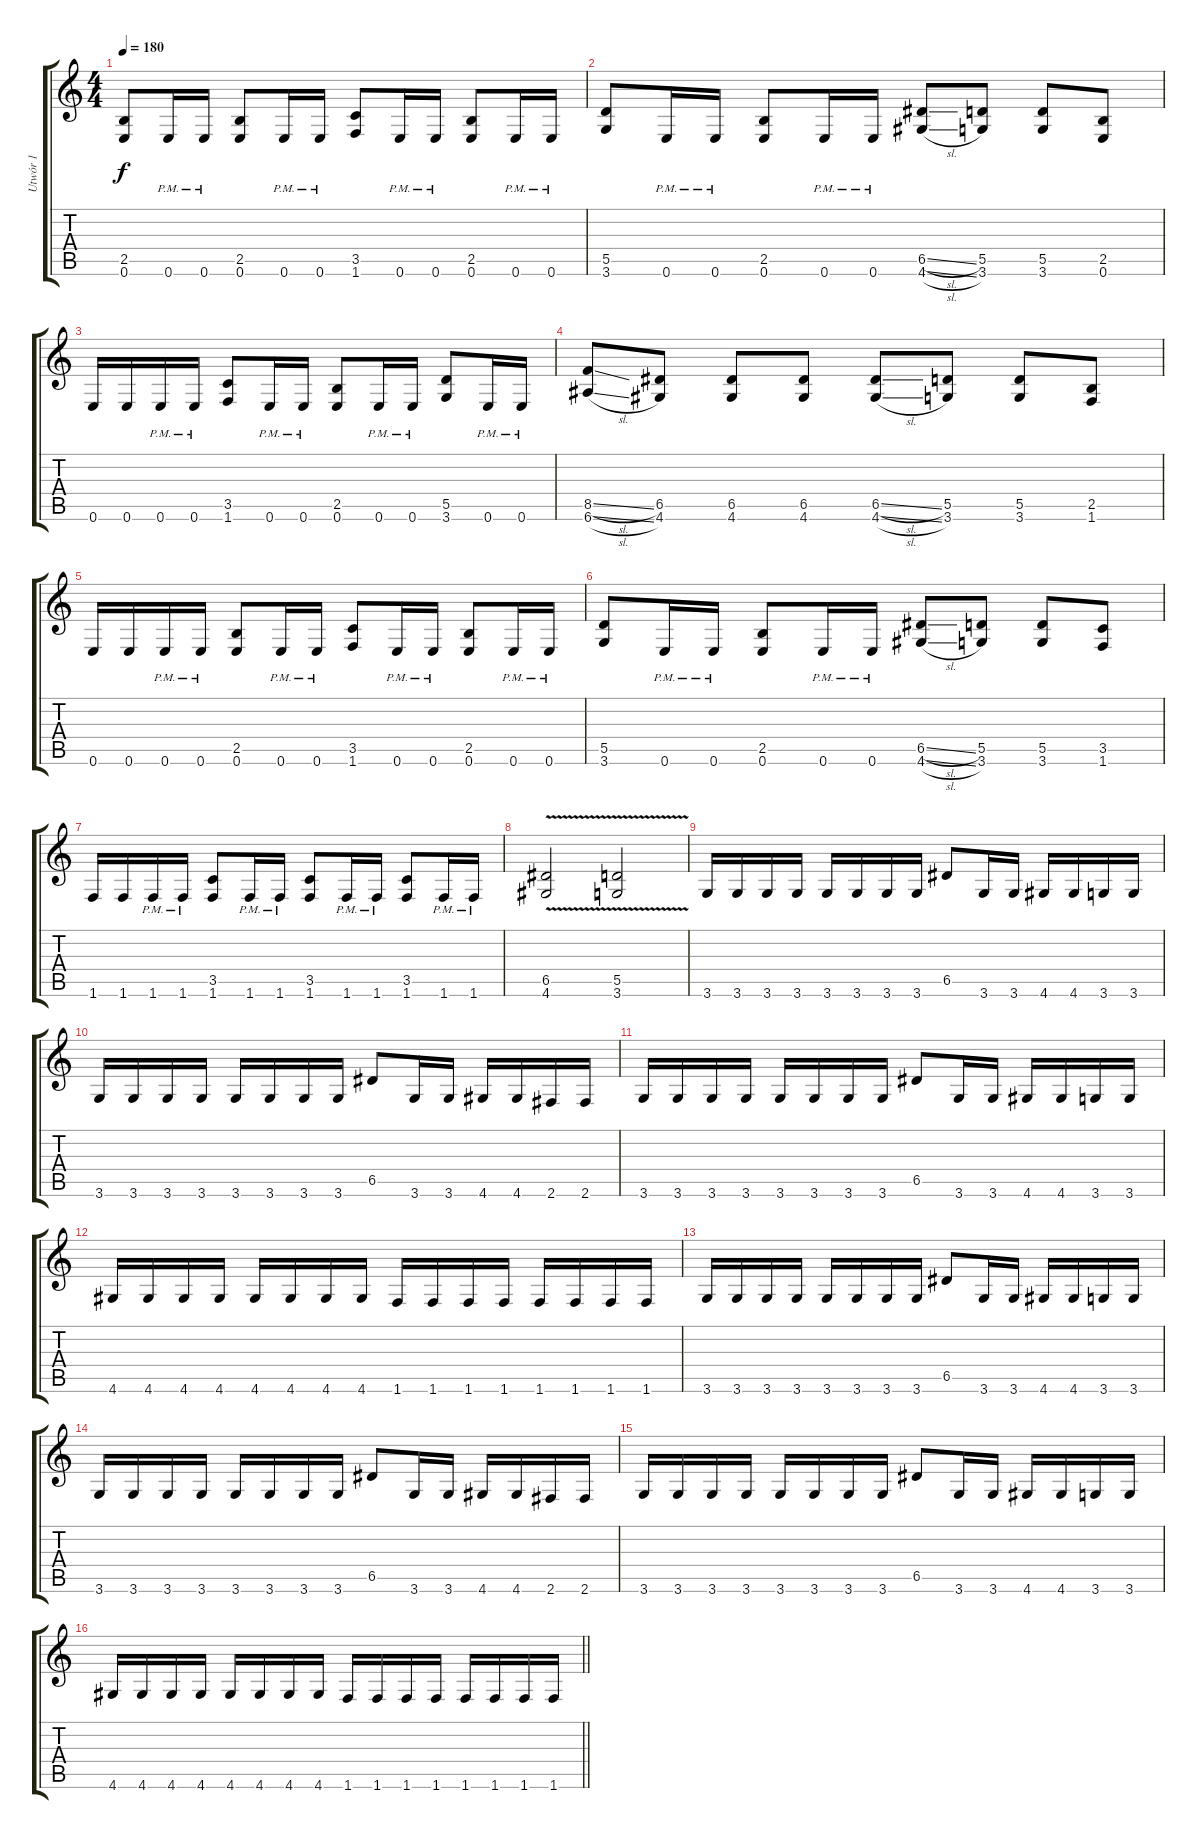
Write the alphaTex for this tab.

\track ("Utwór 1" "Utwór 1") {instrument distortionguitar}
\staff {score tabs}
\tuning (E4 B3 G3 D3 A2 E2) {hide}
\ts (4 4)
\tempo 180
\clef g2
\ks c
(2.5 0.6).8{dy f} 0.6{pm}.16 0.6{pm}.16 (2.5 0.6).8 0.6{pm}.16 0.6{pm}.16 (3.5 1.6).8 0.6{pm}.16 0.6{pm}.16 (2.5 0.6).8 0.6{pm}.16 0.6{pm}.16 |
(5.5 3.6).8 0.6{pm}.16 0.6{pm}.16 (2.5 0.6).8 0.6{pm}.16 0.6{pm}.16 (6.5{sl} 4.6{sl}).8 (5.5 3.6).8 (5.5 3.6).8 (2.5 0.6).8 |
0.6.16 0.6.16 0.6{pm}.16 0.6{pm}.16 (3.5 1.6).8 0.6{pm}.16 0.6{pm}.16 (2.5 0.6).8 0.6{pm}.16 0.6{pm}.16 (5.5 3.6).8 0.6{pm}.16 0.6{pm}.16 |
(8.5{sl} 6.6{sl}).8 (6.5 4.6).8 (6.5 4.6).8 (6.5 4.6).8 (6.5{sl} 4.6{sl}).8 (5.5 3.6).8 (5.5 3.6).8 (2.5 1.6).8 |
0.6.16 0.6.16 0.6{pm}.16 0.6{pm}.16 (2.5 0.6).8 0.6{pm}.16 0.6{pm}.16 (3.5 1.6).8 0.6{pm}.16 0.6{pm}.16 (2.5 0.6).8 0.6{pm}.16 0.6{pm}.16 |
(5.5 3.6).8 0.6{pm}.16 0.6{pm}.16 (2.5 0.6).8 0.6{pm}.16 0.6{pm}.16 (6.5{sl} 4.6{sl}).8 (5.5 3.6).8 (5.5 3.6).8 (3.5 1.6).8 |
1.6.16 1.6.16 1.6{pm}.16 1.6{pm}.16 (3.5 1.6).8 1.6{pm}.16 1.6{pm}.16 (3.5 1.6).8 1.6{pm}.16 1.6{pm}.16 (3.5 1.6).8 1.6{pm}.16 1.6{pm}.16 |
(6.5{v} 4.6{v}).2 (5.5{v} 3.6{v}).2 |
3.6.16 3.6.16 3.6.16 3.6.16 3.6.16 3.6.16 3.6.16 3.6.16 6.5.8 3.6.16 3.6.16 4.6.16 4.6.16 3.6.16 3.6.16 |
3.6.16 3.6.16 3.6.16 3.6.16 3.6.16 3.6.16 3.6.16 3.6.16 6.5.8 3.6.16 3.6.16 4.6.16 4.6.16 2.6.16 2.6.16 |
3.6.16 3.6.16 3.6.16 3.6.16 3.6.16 3.6.16 3.6.16 3.6.16 6.5.8 3.6.16 3.6.16 4.6.16 4.6.16 3.6.16 3.6.16 |
4.6.16 4.6.16 4.6.16 4.6.16 4.6.16 4.6.16 4.6.16 4.6.16 1.6.16 1.6.16 1.6.16 1.6.16 1.6.16 1.6.16 1.6.16 1.6.16 |
3.6.16 3.6.16 3.6.16 3.6.16 3.6.16 3.6.16 3.6.16 3.6.16 6.5.8 3.6.16 3.6.16 4.6.16 4.6.16 3.6.16 3.6.16 |
3.6.16 3.6.16 3.6.16 3.6.16 3.6.16 3.6.16 3.6.16 3.6.16 6.5.8 3.6.16 3.6.16 4.6.16 4.6.16 2.6.16 2.6.16 |
3.6.16 3.6.16 3.6.16 3.6.16 3.6.16 3.6.16 3.6.16 3.6.16 6.5.8 3.6.16 3.6.16 4.6.16 4.6.16 3.6.16 3.6.16 |
\barLineRight lightlight
4.6.16 4.6.16 4.6.16 4.6.16 4.6.16 4.6.16 4.6.16 4.6.16 1.6.16 1.6.16 1.6.16 1.6.16 1.6.16 1.6.16 1.6.16 1.6.16
